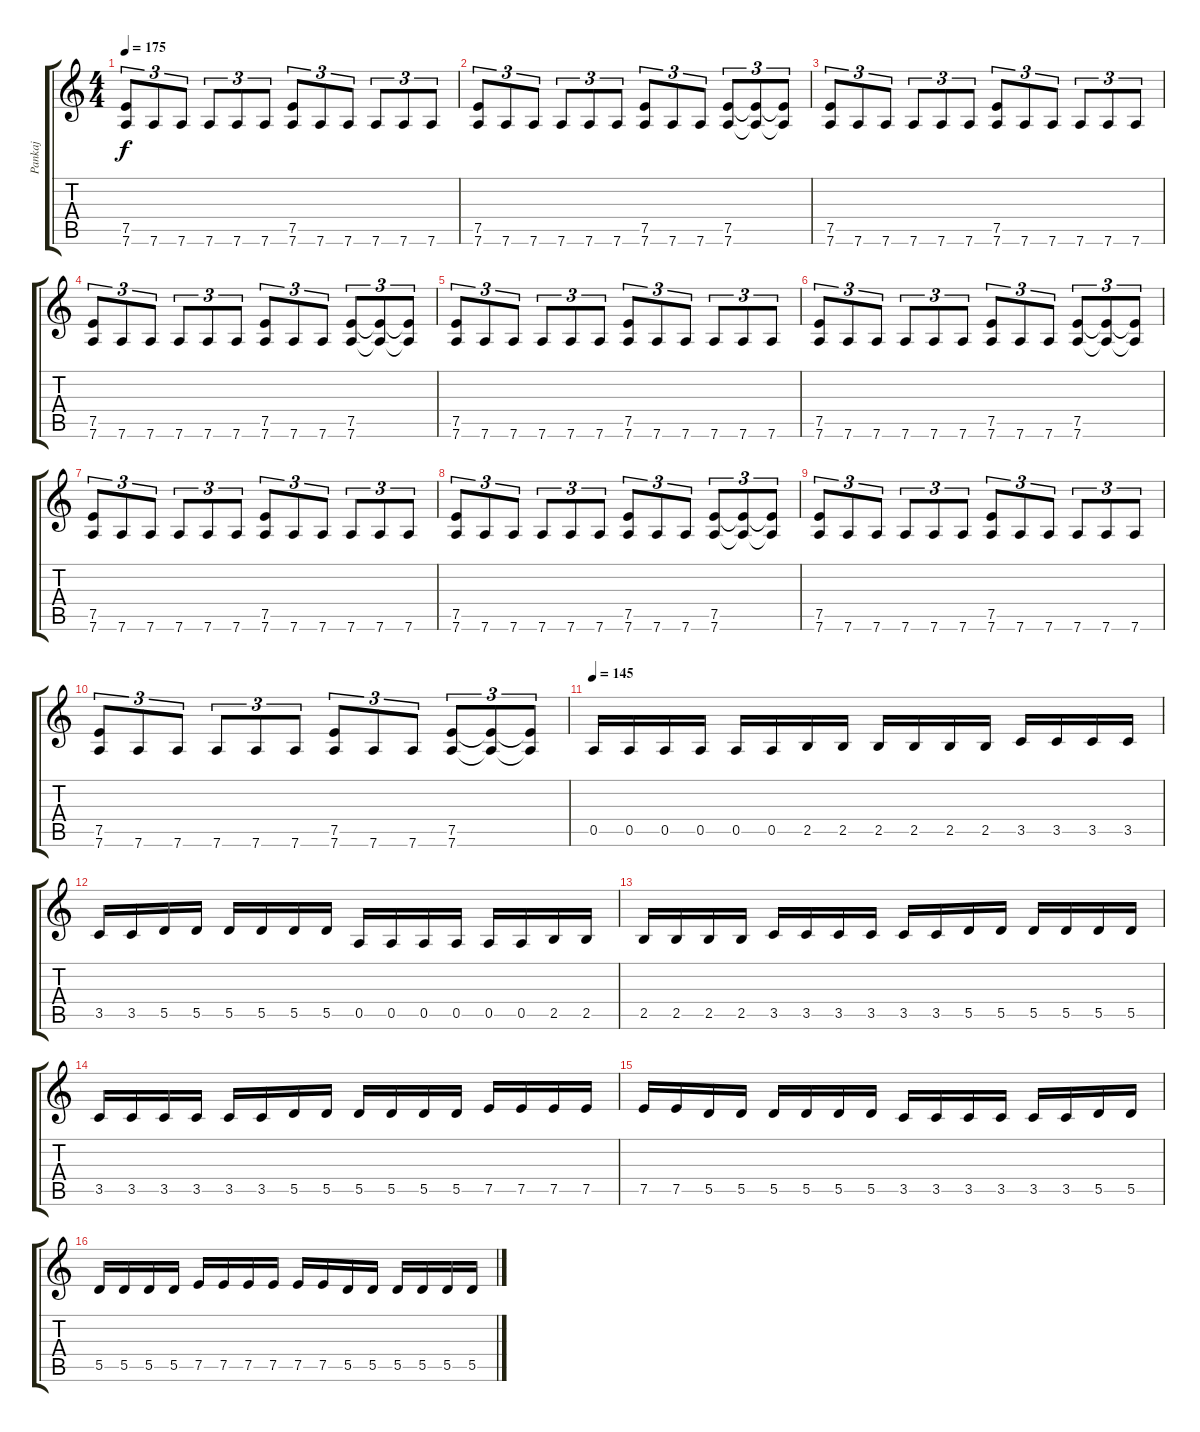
\track ("Pankaj" "Pankaj") {instrument overdrivenguitar}
\staff {score tabs}
\tuning (E4 B3 G3 D3 A2 D2) {hide}
\ts (4 4)
\tempo 175
\clef g2
\ks c
(7.5 7.6).8{tu (3 2) dy f} 7.6.8{tu (3 2)} 7.6.8{tu (3 2)} 7.6.8{tu (3 2)} 7.6.8{tu (3 2)} 7.6.8{tu (3 2)} (7.5 7.6).8{tu (3 2)} 7.6.8{tu (3 2)} 7.6.8{tu (3 2)} 7.6.8{tu (3 2)} 7.6.8{tu (3 2)} 7.6.8{tu (3 2)} |
(7.5 7.6).8{tu (3 2)} 7.6.8{tu (3 2)} 7.6.8{tu (3 2)} 7.6.8{tu (3 2)} 7.6.8{tu (3 2)} 7.6.8{tu (3 2)} (7.5 7.6).8{tu (3 2)} 7.6.8{tu (3 2)} 7.6.8{tu (3 2)} (7.5 7.6).8{tu (3 2)} (7.5{t} 7.6{t}).8{tu (3 2)} (7.5{t} 7.6{t}).8{tu (3 2)} |
(7.5 7.6).8{tu (3 2)} 7.6.8{tu (3 2)} 7.6.8{tu (3 2)} 7.6.8{tu (3 2)} 7.6.8{tu (3 2)} 7.6.8{tu (3 2)} (7.5 7.6).8{tu (3 2)} 7.6.8{tu (3 2)} 7.6.8{tu (3 2)} 7.6.8{tu (3 2)} 7.6.8{tu (3 2)} 7.6.8{tu (3 2)} |
(7.5 7.6).8{tu (3 2)} 7.6.8{tu (3 2)} 7.6.8{tu (3 2)} 7.6.8{tu (3 2)} 7.6.8{tu (3 2)} 7.6.8{tu (3 2)} (7.5 7.6).8{tu (3 2)} 7.6.8{tu (3 2)} 7.6.8{tu (3 2)} (7.5 7.6).8{tu (3 2)} (7.5{t} 7.6{t}).8{tu (3 2)} (7.5{t} 7.6{t}).8{tu (3 2)} |
(7.5 7.6).8{tu (3 2)} 7.6.8{tu (3 2)} 7.6.8{tu (3 2)} 7.6.8{tu (3 2)} 7.6.8{tu (3 2)} 7.6.8{tu (3 2)} (7.5 7.6).8{tu (3 2)} 7.6.8{tu (3 2)} 7.6.8{tu (3 2)} 7.6.8{tu (3 2)} 7.6.8{tu (3 2)} 7.6.8{tu (3 2)} |
(7.5 7.6).8{tu (3 2)} 7.6.8{tu (3 2)} 7.6.8{tu (3 2)} 7.6.8{tu (3 2)} 7.6.8{tu (3 2)} 7.6.8{tu (3 2)} (7.5 7.6).8{tu (3 2)} 7.6.8{tu (3 2)} 7.6.8{tu (3 2)} (7.5 7.6).8{tu (3 2)} (7.5{t} 7.6{t}).8{tu (3 2)} (7.5{t} 7.6{t}).8{tu (3 2)} |
(7.5 7.6).8{tu (3 2)} 7.6.8{tu (3 2)} 7.6.8{tu (3 2)} 7.6.8{tu (3 2)} 7.6.8{tu (3 2)} 7.6.8{tu (3 2)} (7.5 7.6).8{tu (3 2)} 7.6.8{tu (3 2)} 7.6.8{tu (3 2)} 7.6.8{tu (3 2)} 7.6.8{tu (3 2)} 7.6.8{tu (3 2)} |
(7.5 7.6).8{tu (3 2)} 7.6.8{tu (3 2)} 7.6.8{tu (3 2)} 7.6.8{tu (3 2)} 7.6.8{tu (3 2)} 7.6.8{tu (3 2)} (7.5 7.6).8{tu (3 2)} 7.6.8{tu (3 2)} 7.6.8{tu (3 2)} (7.5 7.6).8{tu (3 2)} (7.5{t} 7.6{t}).8{tu (3 2)} (7.5{t} 7.6{t}).8{tu (3 2)} |
(7.5 7.6).8{tu (3 2)} 7.6.8{tu (3 2)} 7.6.8{tu (3 2)} 7.6.8{tu (3 2)} 7.6.8{tu (3 2)} 7.6.8{tu (3 2)} (7.5 7.6).8{tu (3 2)} 7.6.8{tu (3 2)} 7.6.8{tu (3 2)} 7.6.8{tu (3 2)} 7.6.8{tu (3 2)} 7.6.8{tu (3 2)} |
(7.5 7.6).8{tu (3 2)} 7.6.8{tu (3 2)} 7.6.8{tu (3 2)} 7.6.8{tu (3 2)} 7.6.8{tu (3 2)} 7.6.8{tu (3 2)} (7.5 7.6).8{tu (3 2)} 7.6.8{tu (3 2)} 7.6.8{tu (3 2)} (7.5 7.6).8{tu (3 2)} (7.5{t} 7.6{t}).8{tu (3 2)} (7.5{t} 7.6{t}).8{tu (3 2)} |
\tempo 145
0.5.16{instrument overdrivenguitar} 0.5.16 0.5.16 0.5.16 0.5.16 0.5.16 2.5.16 2.5.16 2.5.16 2.5.16 2.5.16 2.5.16 3.5.16 3.5.16 3.5.16 3.5.16 |
3.5.16 3.5.16 5.5.16 5.5.16 5.5.16 5.5.16 5.5.16 5.5.16 0.5.16 0.5.16 0.5.16 0.5.16 0.5.16 0.5.16 2.5.16 2.5.16 |
2.5.16 2.5.16 2.5.16 2.5.16 3.5.16 3.5.16 3.5.16 3.5.16 3.5.16 3.5.16 5.5.16 5.5.16 5.5.16 5.5.16 5.5.16 5.5.16 |
3.5.16 3.5.16 3.5.16 3.5.16 3.5.16 3.5.16 5.5.16 5.5.16 5.5.16 5.5.16 5.5.16 5.5.16 7.5.16 7.5.16 7.5.16 7.5.16 |
7.5.16 7.5.16 5.5.16 5.5.16 5.5.16 5.5.16 5.5.16 5.5.16 3.5.16 3.5.16 3.5.16 3.5.16 3.5.16 3.5.16 5.5.16 5.5.16 |
5.5.16 5.5.16 5.5.16 5.5.16 7.5.16 7.5.16 7.5.16 7.5.16 7.5.16 7.5.16 5.5.16 5.5.16 5.5.16 5.5.16 5.5.16 5.5.16
